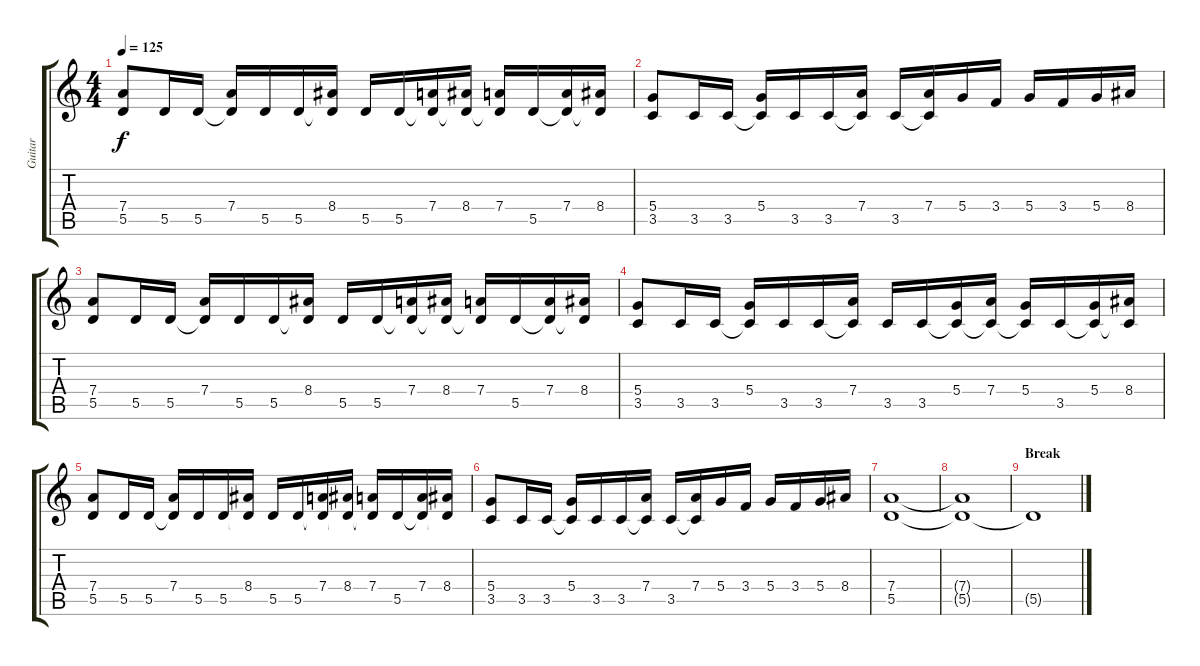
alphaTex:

\track ("Guitar" "Guitar") {instrument overdrivenguitar}
\staff {score tabs}
\tuning (E4 B3 G3 D3 A2 E2) {hide}
\ts (4 4)
\tempo 125
\clef g2
\ks c
(7.4 5.5).8{dy f} 5.5.16 5.5.16 (7.4 5.5{t}).16 5.5.16 5.5.16 (8.4 5.5{t}).16 5.5.16 5.5.16 (7.4 5.5{t}).16 (8.4 5.5{t}).16 (7.4 5.5{t}).16 5.5.16 (7.4 5.5{t}).16 (8.4 5.5{t}).16 |
(5.4 3.5).8 3.5.16 3.5.16 (5.4 3.5{t}).16 3.5.16 3.5.16 (7.4 3.5{t}).16 3.5.16 (7.4 3.5{t}).16 5.4.16 3.4.16 5.4.16 3.4.16 5.4.16 8.4.16 |
(7.4 5.5).8 5.5.16 5.5.16 (7.4 5.5{t}).16 5.5.16 5.5.16 (8.4 5.5{t}).16 5.5.16 5.5.16 (7.4 5.5{t}).16 (8.4 5.5{t}).16 (7.4 5.5{t}).16 5.5.16 (7.4 5.5{t}).16 (8.4 5.5{t}).16 |
(5.4 3.5).8 3.5.16 3.5.16 (5.4 3.5{t}).16 3.5.16 3.5.16 (7.4 3.5{t}).16 3.5.16 3.5.16 (5.4 3.5{t}).16 (7.4 3.5{t}).16 (5.4 3.5{t}).16 3.5.16 (5.4 3.5{t}).16 (8.4 3.5{t}).16 |
(7.4 5.5).8 5.5.16 5.5.16 (7.4 5.5{t}).16 5.5.16 5.5.16 (8.4 5.5{t}).16 5.5.16 5.5.16 (7.4 5.5{t}).16 (8.4 5.5{t}).16 (7.4 5.5{t}).16 5.5.16 (7.4 5.5{t}).16 (8.4 5.5{t}).16 |
(5.4 3.5).8 3.5.16 3.5.16 (5.4 3.5{t}).16 3.5.16 3.5.16 (7.4 3.5{t}).16 3.5.16 (7.4 3.5{t}).16 5.4.16 3.4.16 5.4.16 3.4.16 5.4.16 8.4.16 |
(7.4 5.5).1{volume 6} |
(7.4{t} 5.5{t}).1 |
\section ("" "Break")
5.5{t}.1{volume 2}
